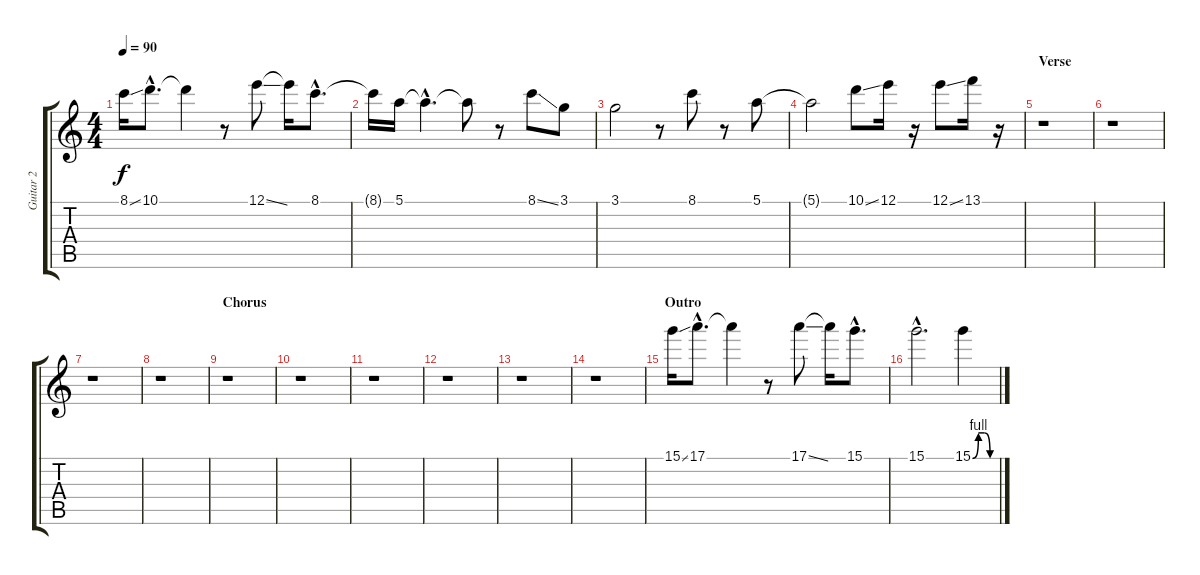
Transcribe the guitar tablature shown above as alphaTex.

\track ("Guitar 2" "Guitar 2") {instrument electricguitarjazz}
\staff {score tabs}
\tuning (E4 B3 G3 D3 A2 E2) {hide}
\ts (4 4)
\tempo 90
\clef g2
\ks c
8.1{ss}.16{dy f} 10.1{hac}.8{d} 10.1{t}.4 r.8 12.1{ss}.8 12.1{t}.16 8.1{hac}.8{d} |
8.1{t}.16 5.1.16 5.1{hac t}.4{d} 5.1{t}.8 r.8 8.1{ss}.8 3.1.8 |
3.1.2 r.8 8.1.8 r.8 5.1.8 |
5.1{t}.2 10.1{ss}.8 12.1.16 r.16 12.1{ss}.8 13.1.16 r.16 |
\section ("" "Verse")
r.1 |
r.1 |
r.1 |
r.1 |
\section ("" "Chorus")
r.1 |
r.1 |
r.1 |
r.1 |
r.1 |
r.1 |
\section ("" "Outro")
15.1{ss}.16 17.1{hac}.8{d} 17.1{t}.4 r.8 17.1{ss}.8 17.1{t}.16 15.1{hac}.8{d} |
15.1{hac}.2{d} 15.1{be (custom 0 0 15 4 30 4 45 0 60 0)}.4
